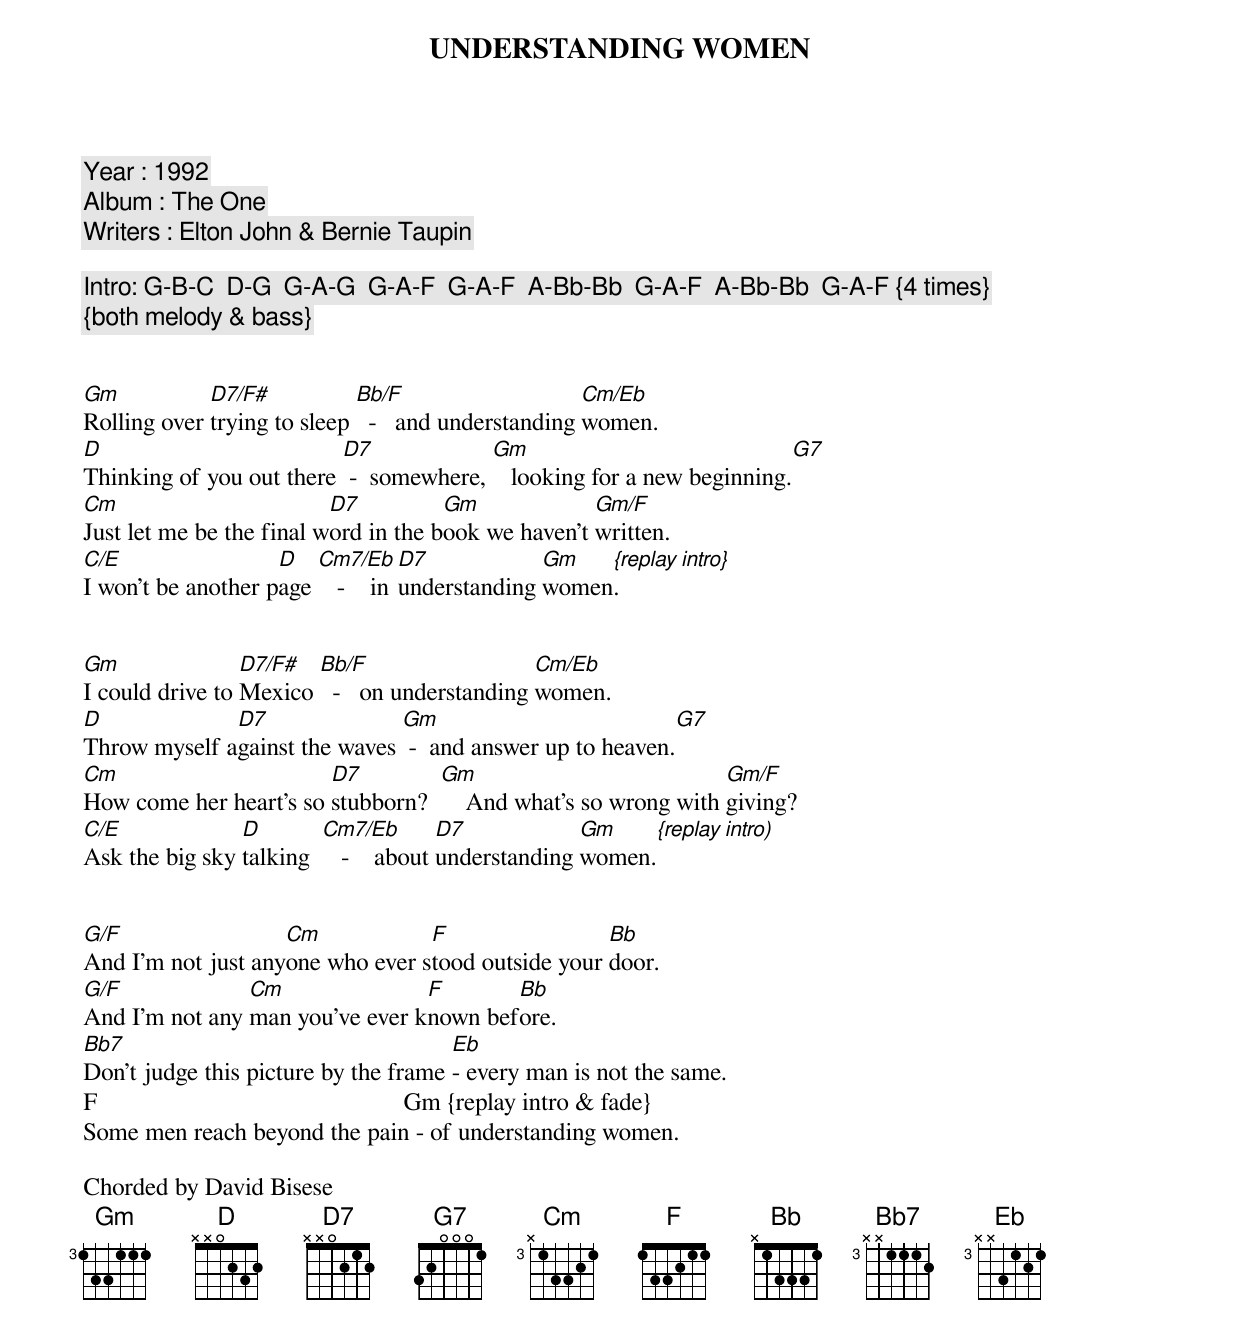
UNDERSTANDING WOMEN

    Year : 1992
   Album : The One
 Writers : Elton John & Bernie Taupin

Intro: G-B-C  D-G  G-A-G  G-A-F  G-A-F  A-Bb-Bb  G-A-F  A-Bb-Bb  G-A-F {4 times}
       {both melody & bass}


Gm           D7/F#           Bb/F                    Cm/Eb
Rolling over trying to sleep   -   and understanding women.
D                         D7             Gm                               G7
Thinking of you out there  -  somewhere,    looking for a new beginning.
Cm                        D7          Gm             Gm/F
Just let me be the final word in the book we haven't written.
C/E                 D   Cm7/Eb     D7            Gm   {replay intro}
I won't be another page    -    in understanding women.


Gm               D7/F#  Bb/F                   Cm/Eb
I could drive to Mexico   -   on understanding women.
D             D7               Gm                           G7
Throw myself against the waves  -  and answer up to heaven.
Cm                      D7         Gm                           Gm/F
How come her heart's so stubborn?      And what's so wrong with giving?
C/E             D        Cm7/Eb        D7            Gm    {replay intro)
Ask the big sky talking     -    about understanding women.


G/F                 Cm            F                 Bb
And I'm not just anyone who ever stood outside your door.
G/F             Cm               F       Bb
And I'm not any man you've ever known before.
Bb7                                   Eb
Don't judge this picture by the frame - every man is not the same.
F                                                 Gm {replay intro & fade}
Some men reach beyond the pain - of understanding women.

Chorded by David Bisese
